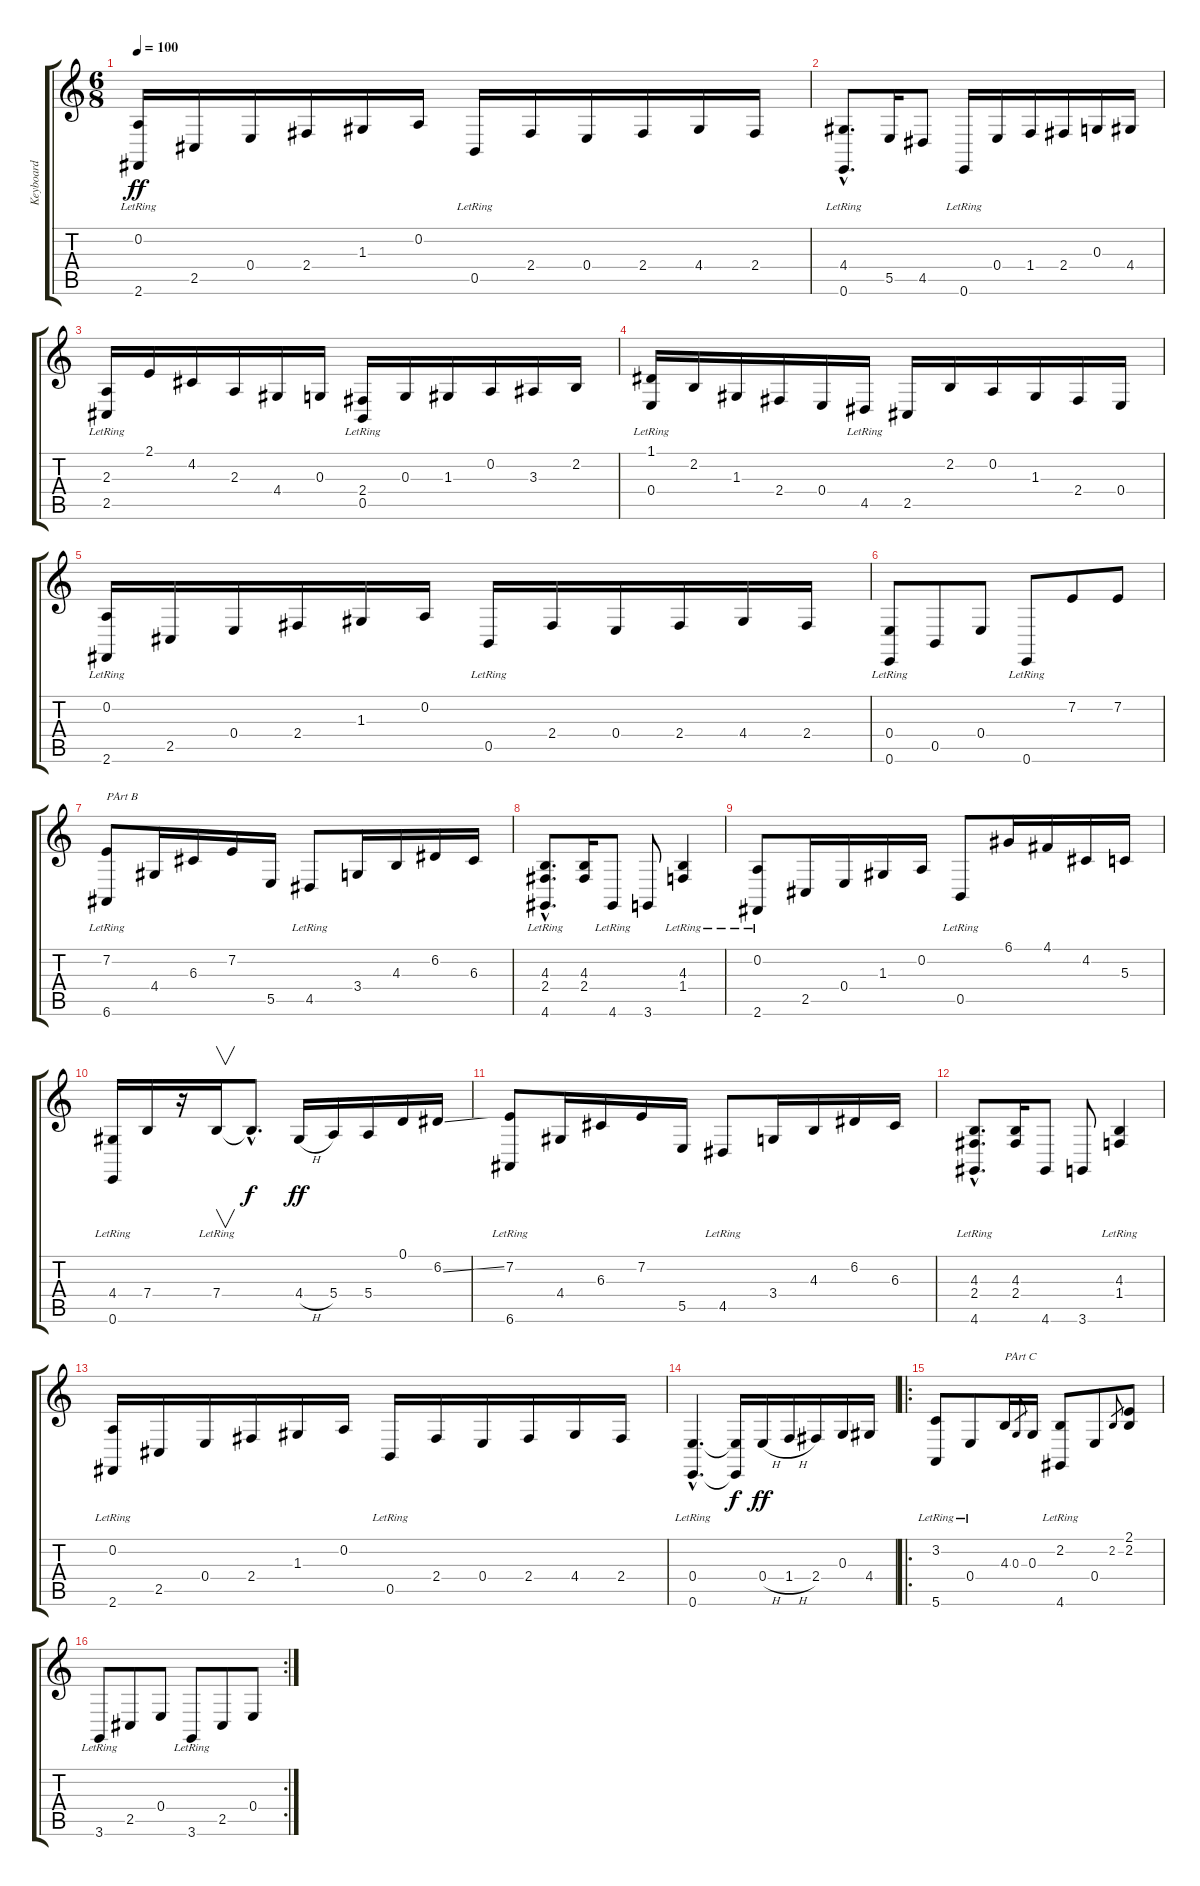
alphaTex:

\track ("Keyboard" "Keyboard") {instrument stringensemble2}
\staff {score tabs}
\tuning (D4 A3 G3 E3 B2 E2) {hide}
\ts (6 8)
\tempo 100
\clef g2
\ks c
(0.2 2.6{lr}).16{dy ff} 2.5.16 0.4.16 2.4.16 1.3.16 0.2.16 0.5{lr}.16 2.4.16 0.4.16 2.4.16 4.4.16 2.4.16 |
(4.4{hac} 0.6{hac lr}).8{d} 5.5.16 4.5.8 0.6{lr}.16 0.4.16 1.4.16 2.4.16 0.3.16 4.4.16 |
(2.3 2.5{lr}).16 2.1.16 4.2.16 2.3.16 4.4.16 0.3.16 (2.4 0.5{lr}).16 0.3.16 1.3.16 0.2.16 3.3.16 2.2.16 |
(1.1 0.4{lr}).16 2.2.16 1.3.16 2.4.16 0.4.16 4.5{lr}.16 2.5.16 2.2.16 0.2.16 1.3.16 2.4.16 0.4.16 |
(0.2 2.6{lr}).16 2.5.16 0.4.16 2.4.16 1.3.16 0.2.16 0.5{lr}.16 2.4.16 0.4.16 2.4.16 4.4.16 2.4.16 |
(0.4 0.6{lr}).8 0.5.8 0.4.8 0.6{lr}.8 7.2.8 7.2.8 |
(7.2 6.6{lr}).8{txt "PArt B"} 4.4.16 6.3.16 7.2.16 5.5.16 4.5{lr}.8 3.4.16 4.3.16 6.2.16 6.3.16 |
(4.3{hac} 2.4{hac} 4.6{hac lr}).8{d} (4.3 2.4).16 4.6{lr}.8 3.6.8 (4.3 1.4{lr}).4 |
(0.2 2.6{lr}).8 2.5.16 0.4.16 1.3.16 0.2.16 0.5{lr}.8 6.1.16 4.1.16 4.2.16 5.3.16 |
(4.4 0.6{lr}).16 7.4.16 r.16 7.4{lr}.16{v} 7.4{hac t}.8{d dy f} 4.4{h}.16{dy ff} 5.4.16 5.4.16 0.1.16 6.2{ss}.16 |
(7.2{lr} 6.6{lr}).8 4.4.16 6.3.16 7.2.16 5.5.16 4.5{lr}.8 3.4.16 4.3.16 6.2.16 6.3.16 |
(4.3{hac} 2.4{hac} 4.6{hac lr}).8{d} (4.3 2.4).16 4.6.8 3.6.8 (4.3 1.4{lr}).4 |
(0.2 2.6{lr}).16 2.5.16 0.4.16 2.4.16 1.3.16 0.2.16 0.5{lr}.16 2.4.16 0.4.16 2.4.16 4.4.16 2.4.16 |
(0.4{hac} 0.6{hac lr}).4{d} (0.4{t} 0.6{t}).16{dy f} 0.4{h}.16{dy ff} 1.4{h}.16 2.4.16 0.3.16 4.4.16 |
\ro
(3.2 5.6{lr}).8 0.4{lr}.8 4.3.16{txt "PArt C"} 0.3.8{gr} 0.3.16 (2.2 4.6{lr}).8 0.4.8 2.2.8{gr} (2.1 2.2).8 |
\rc 2
3.6{lr}.8 2.5.8 0.4.8 3.6{lr}.8 2.5.8 0.4.8
